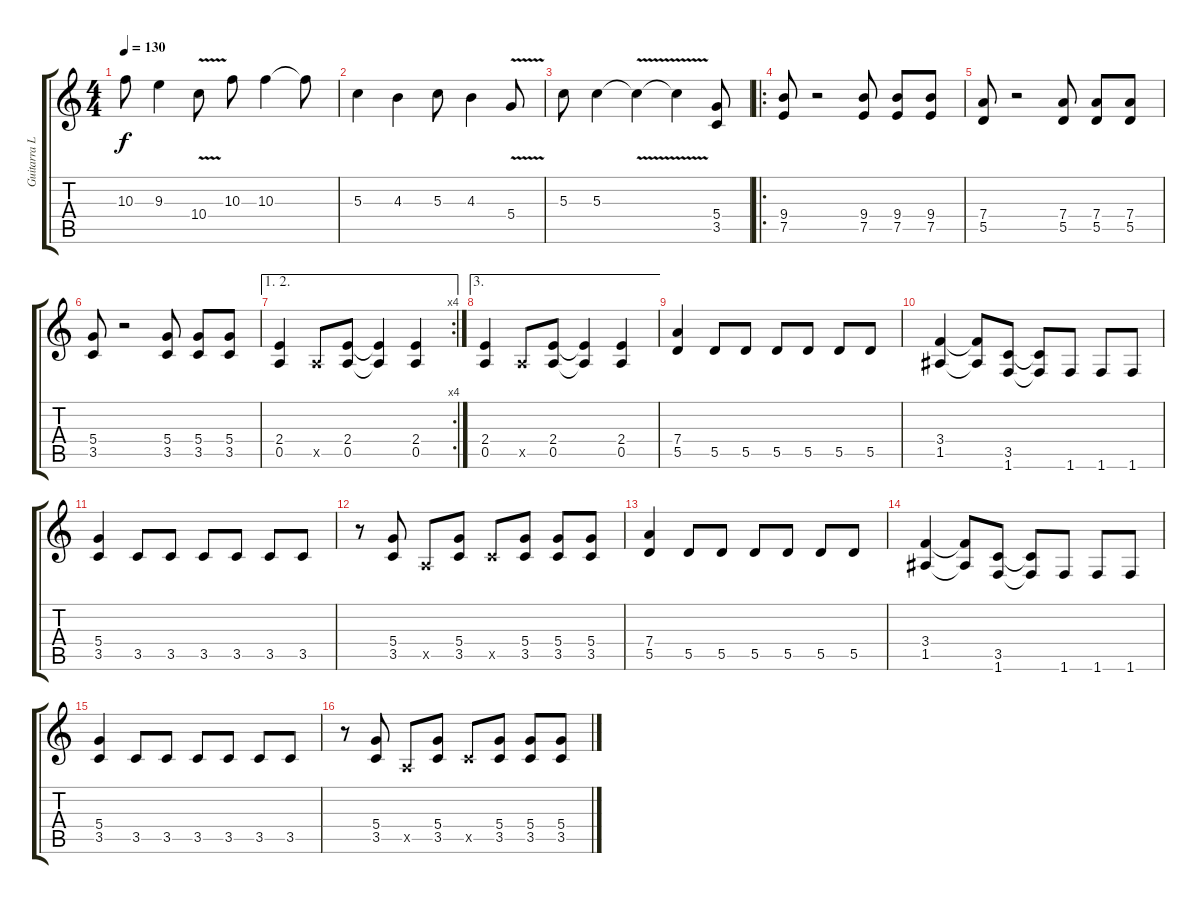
\track ("Guitarra Líder y Rítmica" "Guitarra L") {instrument overdrivenguitar}
\staff {score tabs}
\tuning (E4 B3 G3 D3 A2 E2) {hide}
\ts (4 4)
\tempo 130
\clef g2
\ks c
10.3.8{dy f} 9.3.4 10.4{v}.8 10.3.8 10.3.4 10.3{t}.8 |
5.3.4 4.3.4 5.3.8 4.3.4 5.4{v}.8 |
5.3.8 5.3.4 5.3{v t}.4 5.3{t}.4 (5.4 3.5).8 |
\ro
(9.4 7.5).8{volume 16 instrument distortionguitar} r.2 (9.4 7.5).8 (9.4 7.5).8 (9.4 7.5).8 |
(7.4 5.5).8 r.2 (7.4 5.5).8 (7.4 5.5).8 (7.4 5.5).8 |
(5.4 3.5).8 r.2 (5.4 3.5).8 (5.4 3.5).8 (5.4 3.5).8 |
\ae (1 2)
\rc 4
(2.4 0.5).4 0.5{x}.8 (2.4 0.5).8 (2.4{t} 0.5{t}).4 (2.4 0.5).4 |
\ae 3
(2.4 0.5).4 0.5{x}.8 (2.4 0.5).8 (2.4{t} 0.5{t}).4 (2.4 0.5).4 |
(7.4 5.5).4 5.5.8 5.5.8 5.5.8 5.5.8 5.5.8 5.5.8 |
(3.4 1.5).4 (3.4{t} 1.5{t}).8 (3.5 1.6).8 (3.5{t} 1.6{t}).8 1.6.8 1.6.8 1.6.8 |
(5.4 3.5).4 3.5.8 3.5.8 3.5.8 3.5.8 3.5.8 3.5.8 |
r.8 (5.4 3.5).8 0.5{x}.8 (5.4 3.5).8 3.5{x}.8 (5.4 3.5).8 (5.4 3.5).8 (5.4 3.5).8 |
(7.4 5.5).4 5.5.8 5.5.8 5.5.8 5.5.8 5.5.8 5.5.8 |
(3.4 1.5).4 (3.4{t} 1.5{t}).8 (3.5 1.6).8 (3.5{t} 1.6{t}).8 1.6.8 1.6.8 1.6.8 |
(5.4 3.5).4 3.5.8 3.5.8 3.5.8 3.5.8 3.5.8 3.5.8 |
r.8 (5.4 3.5).8 0.5{x}.8 (5.4 3.5).8 3.5{x}.8 (5.4 3.5).8 (5.4 3.5).8 (5.4 3.5).8
